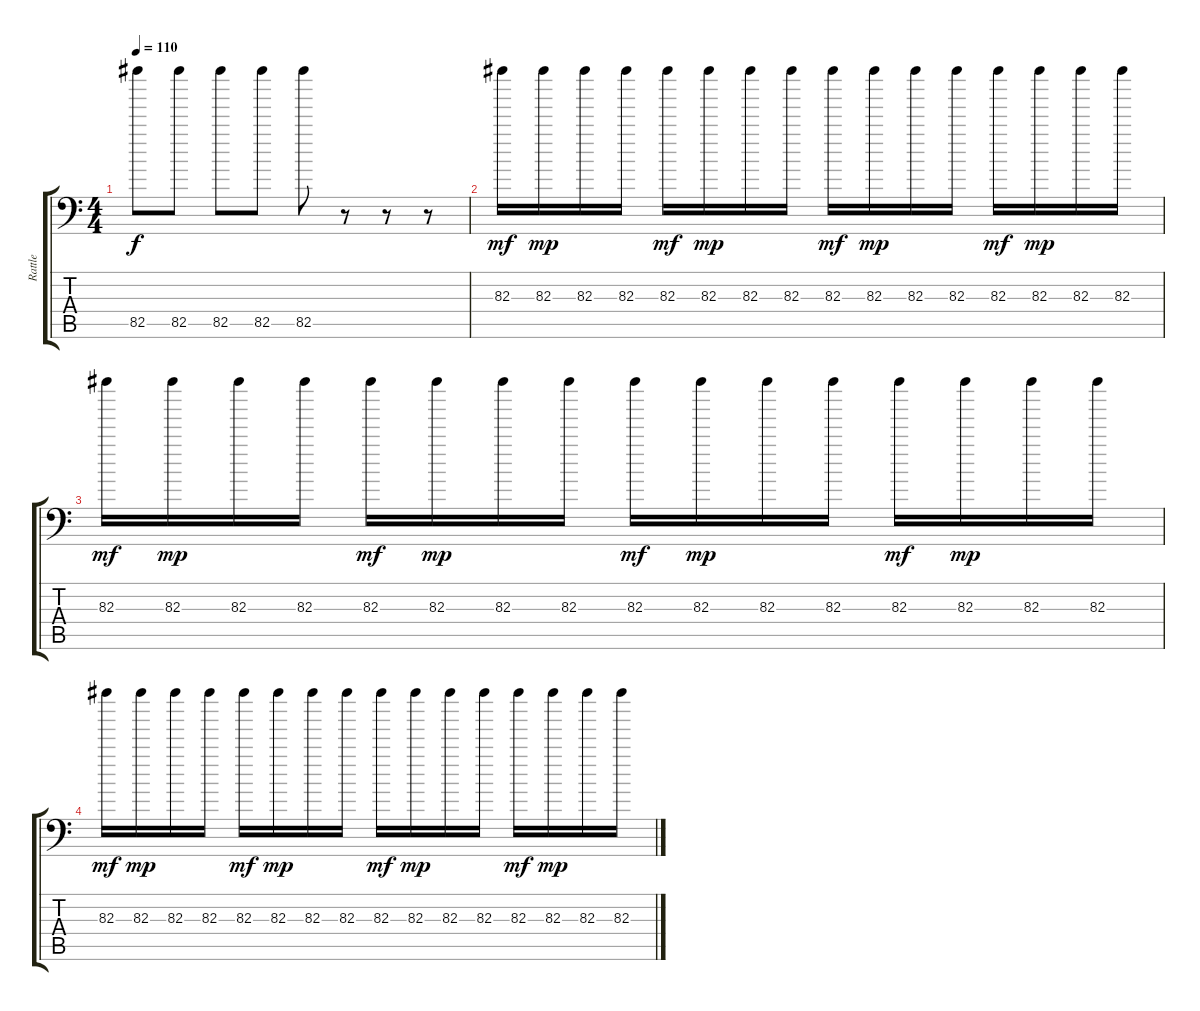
\track ("Rattle" "Rattle") {instrument acousticgrandpiano}
\staff {score tabs}
\tuning (C-1 C-1 C-1 C-1 C-1 C-1) {hide}
\ts (4 4)
\tempo 110
\clef f4
\ks c
82.5.8{dy f} 82.5.8 82.5.8 82.5.8 82.5.8 r.8 r.8 r.8 |
82.3.16{dy mf} 82.3.16{dy mp} 82.3.16 82.3.16 82.3.16{dy mf} 82.3.16{dy mp} 82.3.16 82.3.16 82.3.16{dy mf} 82.3.16{dy mp} 82.3.16 82.3.16 82.3.16{dy mf} 82.3.16{dy mp} 82.3.16 82.3.16 |
82.3.16{dy mf} 82.3.16{dy mp} 82.3.16 82.3.16 82.3.16{dy mf} 82.3.16{dy mp} 82.3.16 82.3.16 82.3.16{dy mf} 82.3.16{dy mp} 82.3.16 82.3.16 82.3.16{dy mf} 82.3.16{dy mp} 82.3.16 82.3.16 |
82.3.16{dy mf} 82.3.16{dy mp} 82.3.16 82.3.16 82.3.16{dy mf} 82.3.16{dy mp} 82.3.16 82.3.16 82.3.16{dy mf} 82.3.16{dy mp} 82.3.16 82.3.16 82.3.16{dy mf} 82.3.16{dy mp} 82.3.16 82.3.16
